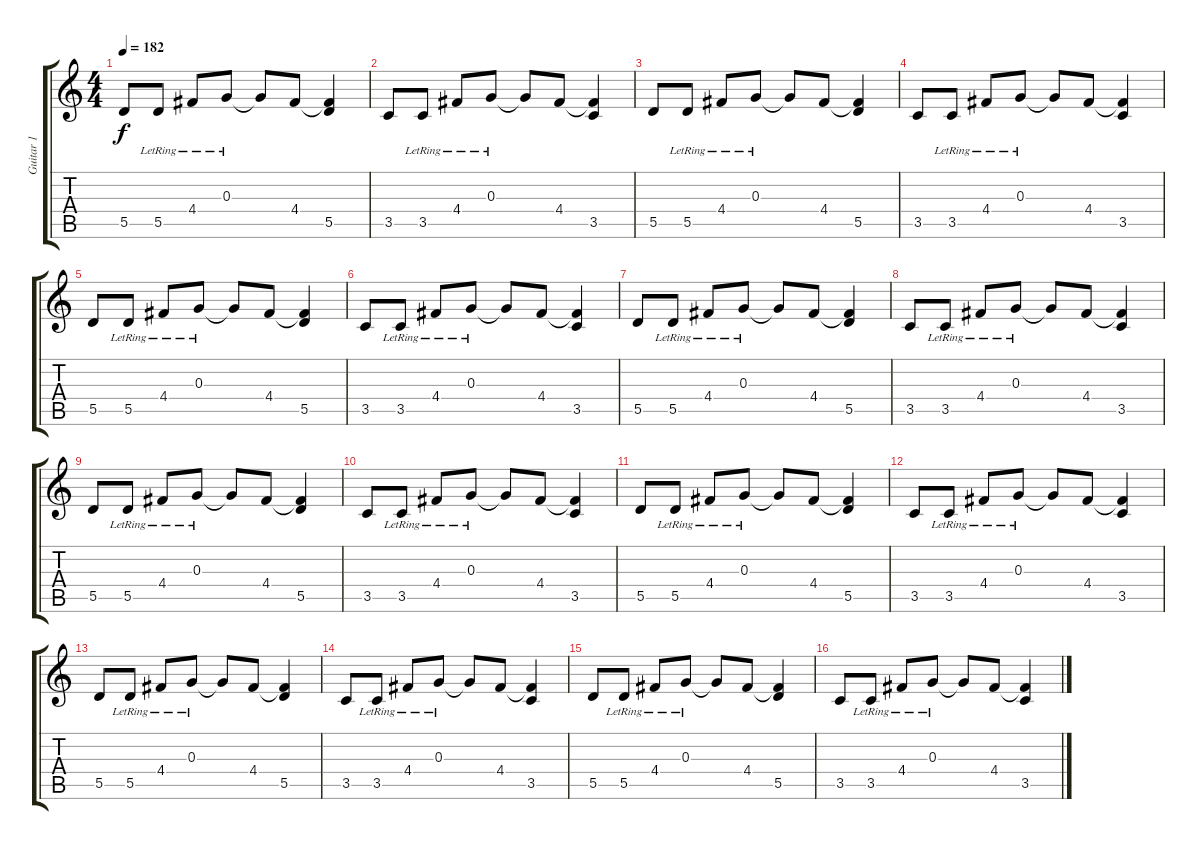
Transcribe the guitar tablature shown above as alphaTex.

\track ("Guitar 1" "Guitar 1") {instrument overdrivenguitar}
\staff {score tabs}
\tuning (E4 B3 G3 D3 A2 E2) {hide}
\ts (4 4)
\tempo 182
\clef g2
\ks c
5.5.8{dy f} 5.5{lr}.8 4.4{lr}.8 0.3{lr}.8 0.3{t}.8 4.4.8 (4.4{t} 5.5).4 |
3.5.8 3.5{lr}.8 4.4{lr}.8 0.3{lr}.8 0.3{t}.8 4.4.8 (4.4{t} 3.5).4 |
5.5.8 5.5{lr}.8 4.4{lr}.8 0.3{lr}.8 0.3{t}.8 4.4.8 (4.4{t} 5.5).4 |
3.5.8 3.5{lr}.8 4.4{lr}.8 0.3{lr}.8 0.3{t}.8 4.4.8 (4.4{t} 3.5).4 |
5.5.8 5.5{lr}.8 4.4{lr}.8 0.3{lr}.8 0.3{t}.8 4.4.8 (4.4{t} 5.5).4 |
3.5.8 3.5{lr}.8 4.4{lr}.8 0.3{lr}.8 0.3{t}.8 4.4.8 (4.4{t} 3.5).4 |
5.5.8 5.5{lr}.8 4.4{lr}.8 0.3{lr}.8 0.3{t}.8 4.4.8 (4.4{t} 5.5).4 |
3.5.8 3.5{lr}.8 4.4{lr}.8 0.3{lr}.8 0.3{t}.8 4.4.8 (4.4{t} 3.5).4 |
5.5.8 5.5{lr}.8 4.4{lr}.8 0.3{lr}.8 0.3{t}.8 4.4.8 (4.4{t} 5.5).4 |
3.5.8 3.5{lr}.8 4.4{lr}.8 0.3{lr}.8 0.3{t}.8 4.4.8 (4.4{t} 3.5).4 |
5.5.8 5.5{lr}.8 4.4{lr}.8 0.3{lr}.8 0.3{t}.8 4.4.8 (4.4{t} 5.5).4 |
3.5.8 3.5{lr}.8 4.4{lr}.8 0.3{lr}.8 0.3{t}.8 4.4.8 (4.4{t} 3.5).4 |
5.5.8 5.5{lr}.8 4.4{lr}.8 0.3{lr}.8 0.3{t}.8 4.4.8 (4.4{t} 5.5).4 |
3.5.8 3.5{lr}.8 4.4{lr}.8 0.3{lr}.8 0.3{t}.8 4.4.8 (4.4{t} 3.5).4 |
5.5.8 5.5{lr}.8 4.4{lr}.8 0.3{lr}.8 0.3{t}.8 4.4.8 (4.4{t} 5.5).4 |
3.5.8 3.5{lr}.8 4.4{lr}.8 0.3{lr}.8 0.3{t}.8 4.4.8 (4.4{t} 3.5).4
